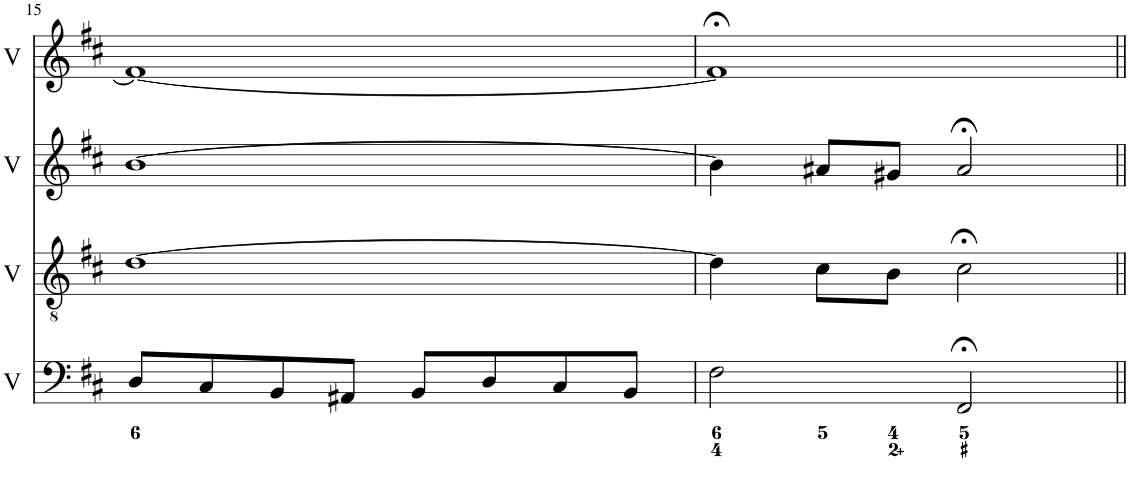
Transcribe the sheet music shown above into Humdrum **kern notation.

**kern	**kern	**kern	**kern
*part4	*part3	*part2	*part1
*staff4	*staff3	*staff2	*staff1
*I"Voice	*I"Voice	*I"Voice	*I"Voice
*I'V	*I'V	*I'V	*I'V
!!LO:PB:g=z
*clefF4	*clefGv2	*clefG2	*clefG2
*k[f#c#]	*k[f#c#]	*k[f#c#]	*k[f#c#]
*M4/4	*M4/4	*M4/4	*M4/4
=15	=15	=15	=15
8D/L	[1d	[1b	1f#_
8C#/	.	.	.
8BB/	.	.	.
8AA#X/J	.	.	.
8BB/L	.	.	.
8D/	.	.	.
8C#/	.	.	.
8BB/J	.	.	.
=16	=16	=16	=16
2F#\	4d\]	4b\]	1f#;<]
.	8c#\L	8a#X/L	.
.	8B\J	8g#X/J	.
2FF#;</	2c#;<\	2a#;</	.
=||	=||	=||	=||
*-	*-	*-	*-
